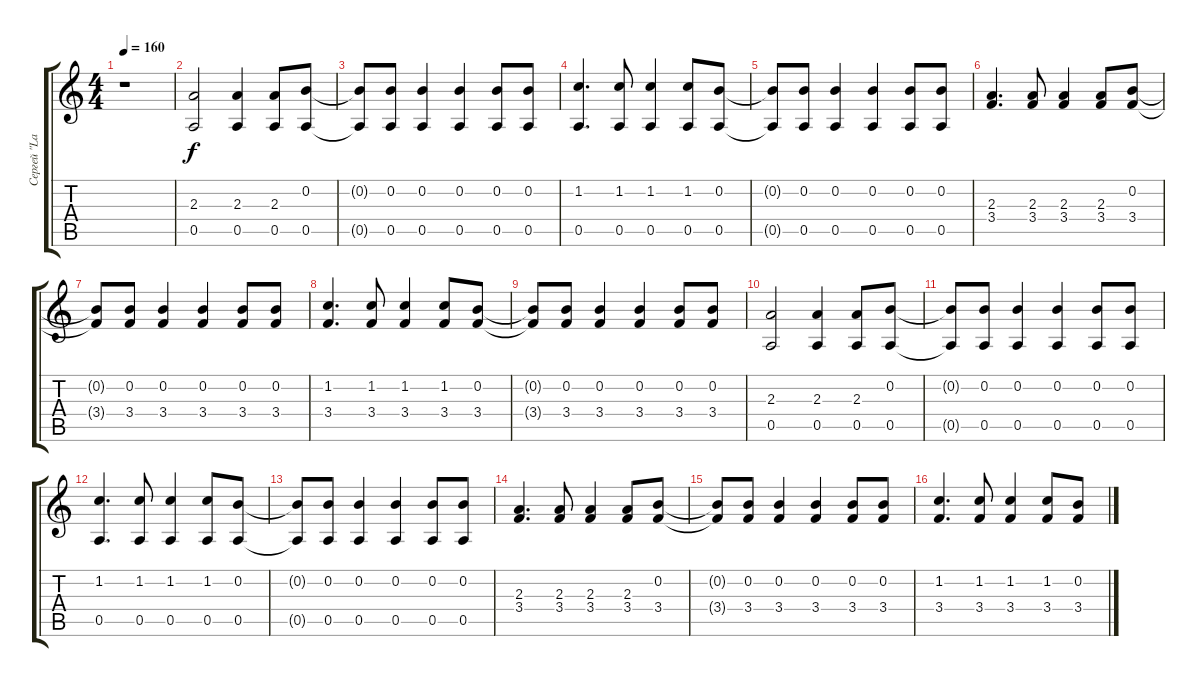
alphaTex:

\track ("Сергей \"Lazar\"" "Сергей \"La") {instrument acousticguitarsteel}
\staff {score tabs}
\tuning (E4 B3 G3 D3 A2 E2) {hide}
\ts (4 4)
\tempo 160
\clef g2
\ks c
r.1{dy f} |
(2.3 0.5).2 (2.3 0.5).4 (2.3 0.5).8 (0.2 0.5).8 |
(0.2{t} 0.5{t}).8 (0.2 0.5).8 (0.2 0.5).4 (0.2 0.5).4 (0.2 0.5).8 (0.2 0.5).8 |
(1.2 0.5).4{d} (1.2 0.5).8 (1.2 0.5).4 (1.2 0.5).8 (0.2 0.5).8 |
(0.2{t} 0.5{t}).8 (0.2 0.5).8 (0.2 0.5).4 (0.2 0.5).4 (0.2 0.5).8 (0.2 0.5).8 |
(2.3 3.4).4{d} (2.3 3.4).8 (2.3 3.4).4 (2.3 3.4).8 (0.2 3.4).8 |
(0.2{t} 3.4{t}).8 (0.2 3.4).8 (0.2 3.4).4 (0.2 3.4).4 (0.2 3.4).8 (0.2 3.4).8 |
(1.2 3.4).4{d} (1.2 3.4).8 (1.2 3.4).4 (1.2 3.4).8 (0.2 3.4).8 |
(0.2{t} 3.4{t}).8 (0.2 3.4).8 (0.2 3.4).4 (0.2 3.4).4 (0.2 3.4).8 (0.2 3.4).8 |
(2.3 0.5).2 (2.3 0.5).4 (2.3 0.5).8 (0.2 0.5).8 |
(0.2{t} 0.5{t}).8 (0.2 0.5).8 (0.2 0.5).4 (0.2 0.5).4 (0.2 0.5).8 (0.2 0.5).8 |
(1.2 0.5).4{d} (1.2 0.5).8 (1.2 0.5).4 (1.2 0.5).8 (0.2 0.5).8 |
(0.2{t} 0.5{t}).8 (0.2 0.5).8 (0.2 0.5).4 (0.2 0.5).4 (0.2 0.5).8 (0.2 0.5).8 |
(2.3 3.4).4{d} (2.3 3.4).8 (2.3 3.4).4 (2.3 3.4).8 (0.2 3.4).8 |
(0.2{t} 3.4{t}).8 (0.2 3.4).8 (0.2 3.4).4 (0.2 3.4).4 (0.2 3.4).8 (0.2 3.4).8 |
(1.2 3.4).4{d} (1.2 3.4).8 (1.2 3.4).4 (1.2 3.4).8 (0.2 3.4).8
